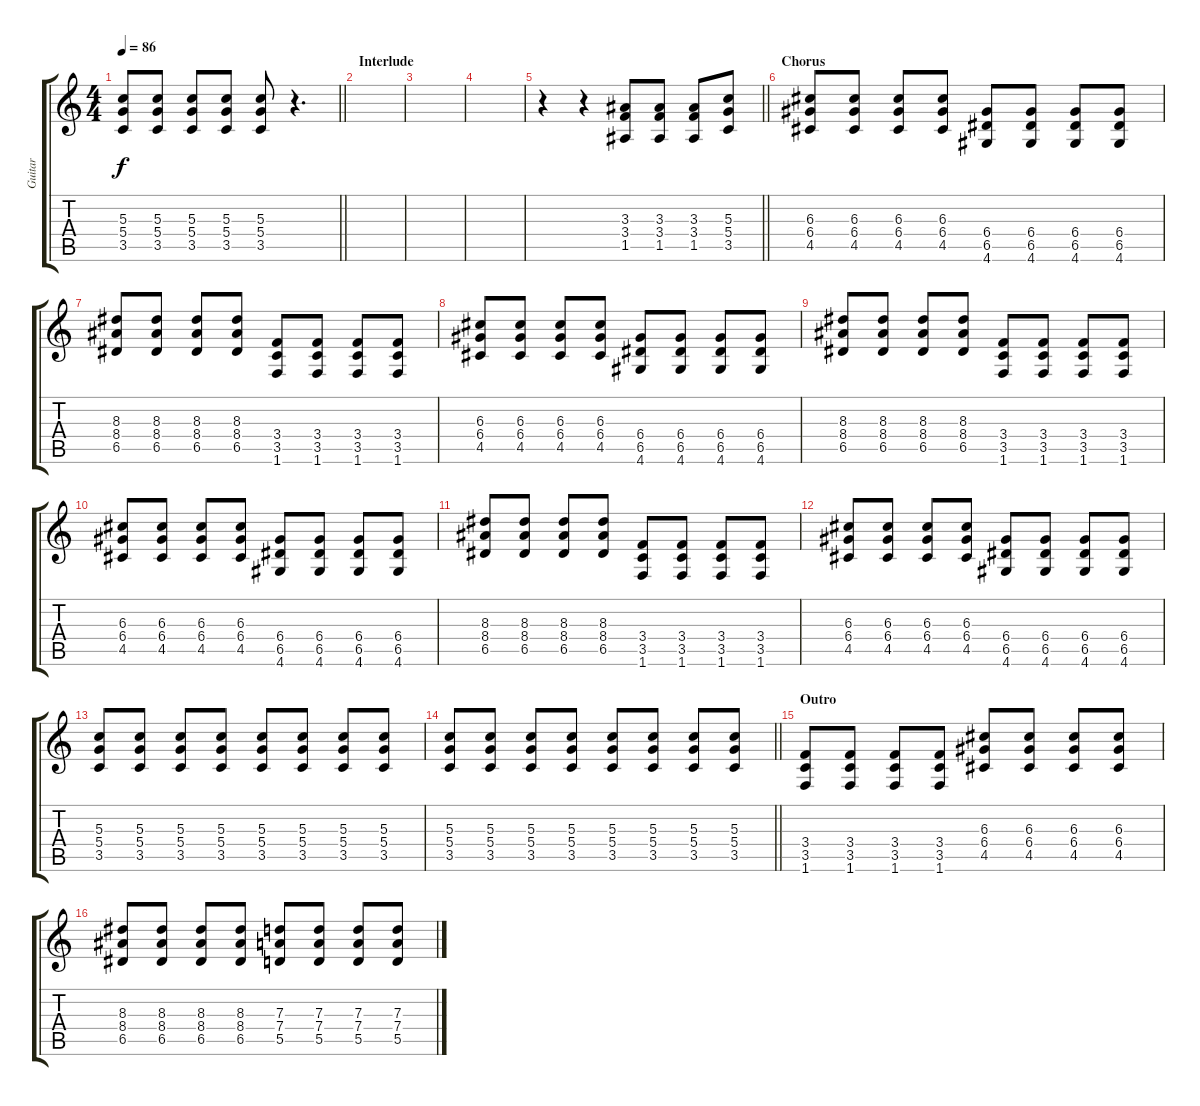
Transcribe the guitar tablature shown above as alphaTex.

\track ("Guitar" "Guitar") {instrument distortionguitar}
\staff {score tabs}
\tuning (E4 B3 G3 D3 A2 E2) {hide}
\ts (4 4)
\tempo 86
\clef g2
\barLineRight lightlight
\ks c
(5.3 5.4 3.5).8{dy f} (5.3 5.4 3.5).8 (5.3 5.4 3.5).8 (5.3 5.4 3.5).8 (5.3 5.4 3.5).8 r.4{d} |
\section ("" "Interlude")
|
|
|
\barLineRight lightlight
r.4 r.4 (3.3 3.4 1.5).8 (3.3 3.4 1.5).8 (3.3 3.4 1.5).8 (5.3 5.4 3.5).8 |
\section ("" "Chorus")
(6.3 6.4 4.5).8 (6.3 6.4 4.5).8 (6.3 6.4 4.5).8 (6.3 6.4 4.5).8 (6.4 6.5 4.6).8 (6.4 6.5 4.6).8 (6.4 6.5 4.6).8 (6.4 6.5 4.6).8 |
(8.3 8.4 6.5).8 (8.3 8.4 6.5).8 (8.3 8.4 6.5).8 (8.3 8.4 6.5).8 (3.4 3.5 1.6).8 (3.4 3.5 1.6).8 (3.4 3.5 1.6).8 (3.4 3.5 1.6).8 |
(6.3 6.4 4.5).8 (6.3 6.4 4.5).8 (6.3 6.4 4.5).8 (6.3 6.4 4.5).8 (6.4 6.5 4.6).8 (6.4 6.5 4.6).8 (6.4 6.5 4.6).8 (6.4 6.5 4.6).8 |
(8.3 8.4 6.5).8 (8.3 8.4 6.5).8 (8.3 8.4 6.5).8 (8.3 8.4 6.5).8 (3.4 3.5 1.6).8 (3.4 3.5 1.6).8 (3.4 3.5 1.6).8 (3.4 3.5 1.6).8 |
(6.3 6.4 4.5).8 (6.3 6.4 4.5).8 (6.3 6.4 4.5).8 (6.3 6.4 4.5).8 (6.4 6.5 4.6).8 (6.4 6.5 4.6).8 (6.4 6.5 4.6).8 (6.4 6.5 4.6).8 |
(8.3 8.4 6.5).8 (8.3 8.4 6.5).8 (8.3 8.4 6.5).8 (8.3 8.4 6.5).8 (3.4 3.5 1.6).8 (3.4 3.5 1.6).8 (3.4 3.5 1.6).8 (3.4 3.5 1.6).8 |
(6.3 6.4 4.5).8 (6.3 6.4 4.5).8 (6.3 6.4 4.5).8 (6.3 6.4 4.5).8 (6.4 6.5 4.6).8 (6.4 6.5 4.6).8 (6.4 6.5 4.6).8 (6.4 6.5 4.6).8 |
(5.3 5.4 3.5).8 (5.3 5.4 3.5).8 (5.3 5.4 3.5).8 (5.3 5.4 3.5).8 (5.3 5.4 3.5).8 (5.3 5.4 3.5).8 (5.3 5.4 3.5).8 (5.3 5.4 3.5).8 |
\barLineRight lightlight
(5.3 5.4 3.5).8 (5.3 5.4 3.5).8 (5.3 5.4 3.5).8 (5.3 5.4 3.5).8 (5.3 5.4 3.5).8 (5.3 5.4 3.5).8 (5.3 5.4 3.5).8 (5.3 5.4 3.5).8 |
\section ("" "Outro")
(3.4 3.5 1.6).8 (3.4 3.5 1.6).8 (3.4 3.5 1.6).8 (3.4 3.5 1.6).8 (6.3 6.4 4.5).8 (6.3 6.4 4.5).8 (6.3 6.4 4.5).8 (6.3 6.4 4.5).8 |
(8.3 8.4 6.5).8 (8.3 8.4 6.5).8 (8.3 8.4 6.5).8 (8.3 8.4 6.5).8 (7.3 7.4 5.5).8 (7.3 7.4 5.5).8 (7.3 7.4 5.5).8 (7.3 7.4 5.5).8
